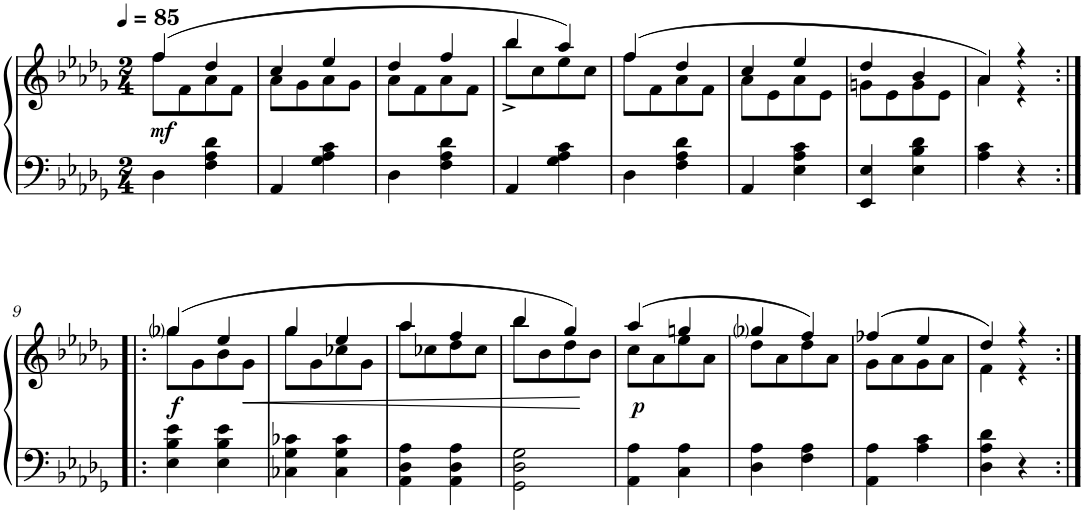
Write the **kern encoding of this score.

**kern	**kern	**dynam
*part1	*part1	*part1
*staff2	*staff1	*staff1/2
*I"Midi_1	*	*
*clefF4	*clefG2	*
*k[b-e-a-d-g-]	*k[b-e-a-d-g-]	*
*M2/4	*M2/4	*
*MM85	*MM85	*
=1	=1	=1
*	*^	*
!	!	!	!LO:DY:b
4D-\	(>4ff/	8ff\L	mf
.	.	8f\	.
4F\ 4A-\ 4d-\	4dd-/	8a-\	.
.	.	8f\J	.
=2	=2	=2	=2
4AA-/	4cc/	8a-\L	.
.	.	8g-\	.
4G-\ 4A-\ 4c\	4ee-/	8a-\	.
.	.	8g-\J	.
=3	=3	=3	=3
4D-\	4dd-/	8a-\L	.
.	.	8f\	.
4F\ 4A-\ 4d-\	4ff/	8a-\	.
.	.	8f\J	.
=4	=4	=4	=4
4AA-/	4bb-/	8bb-^\L	.
.	.	8cc\	.
4G-\ 4A-\ 4c\	4aa-/)	8ee-\	.
.	.	8cc\J	.
=5	=5	=5	=5
4D-\	(>4ff/	8ff\L	.
.	.	8f\	.
4F\ 4A-\ 4d-\	4dd-/	8a-\	.
.	.	8f\J	.
=6	=6	=6	=6
4AA-/	4cc/	8a-\L	.
.	.	8e-\	.
4E-\ 4A-\ 4c\	4ee-/	8a-\	.
.	.	8e-\J	.
=7	=7	=7	=7
4EE-/ 4E-/	4dd-/	8gn\L	.
.	.	8e-\	.
4E-\ 4B-\ 4d-\	4b-/	8g\	.
.	.	8e-\J	.
=8	=8	=8	=8
4A-\ 4c\	4a-/)	4a-\	.
4r	4r	4r	.
!!LO:LB:g=z	!!
=9:|!|:	=9:|!|:	=9:|!|:	=9:|!|:
!	!	!	!LO:DY:b
4E-\ 4B-\ 4e-\	(>4gg-/	8gg-i\L	f
.	.	8g-\	.
4E-\ 4B-\ 4e-\	4ee-/	8b-\	.
!	!	!	!LO:HP:b
.	.	8g-\J	<
=10	=10	=10	=10
4C-X\ 4G-\ 4c-X\	4gg-/	8gg-\L	.
.	.	8g-\	.
4C-\ 4G-\ 4c-\	4ee-/	8cc-X\	.
.	.	8g-\J	.
=11	=11	=11	=11
4AA-\ 4D-\ 4A-\	4aa-/	8aa-\L	.
.	.	8cc-X\	.
4AA-\ 4D-\ 4A-\	4ff/	8dd-\	.
.	.	8cc-\J	.
=12	=12	=12	=12
2GG-\ 2D-\ 2G-\	4bb-/	8bb-\L	.
.	.	8b-\	.
.	4gg-/)	8dd-\	.
.	.	8b-\J	[
=13	=13	=13	=13
!	!	!	!LO:DY:b
4AA-\ 4A-\	(>4aa-/	8cc\L	p
.	.	8a-\	.
4C\ 4A-\	4ggn/	8ee-\	.
.	.	8a-\J	.
=14	=14	=14	=14
4D-\ 4A-\	4gg-i/	8dd-\L	.
.	.	8a-\	.
4F\ 4A-\	4ff/)	8dd-\	.
.	.	8a-\J	.
=15	=15	=15	=15
4AA-\ 4A-\	(>4ff-X/	8g-\L	.
.	.	8a-\	.
4A-\ 4c\	4ee-/	8g-\	.
.	.	8a-\J	.
=16	=16	=16	=16
4D-\ 4A-\ 4d-\	4dd-/)	4f\	.
4r	4r	4r	.
*	*v	*v	*
=:|!	=:|!	=:|!
*-	*-	*-
